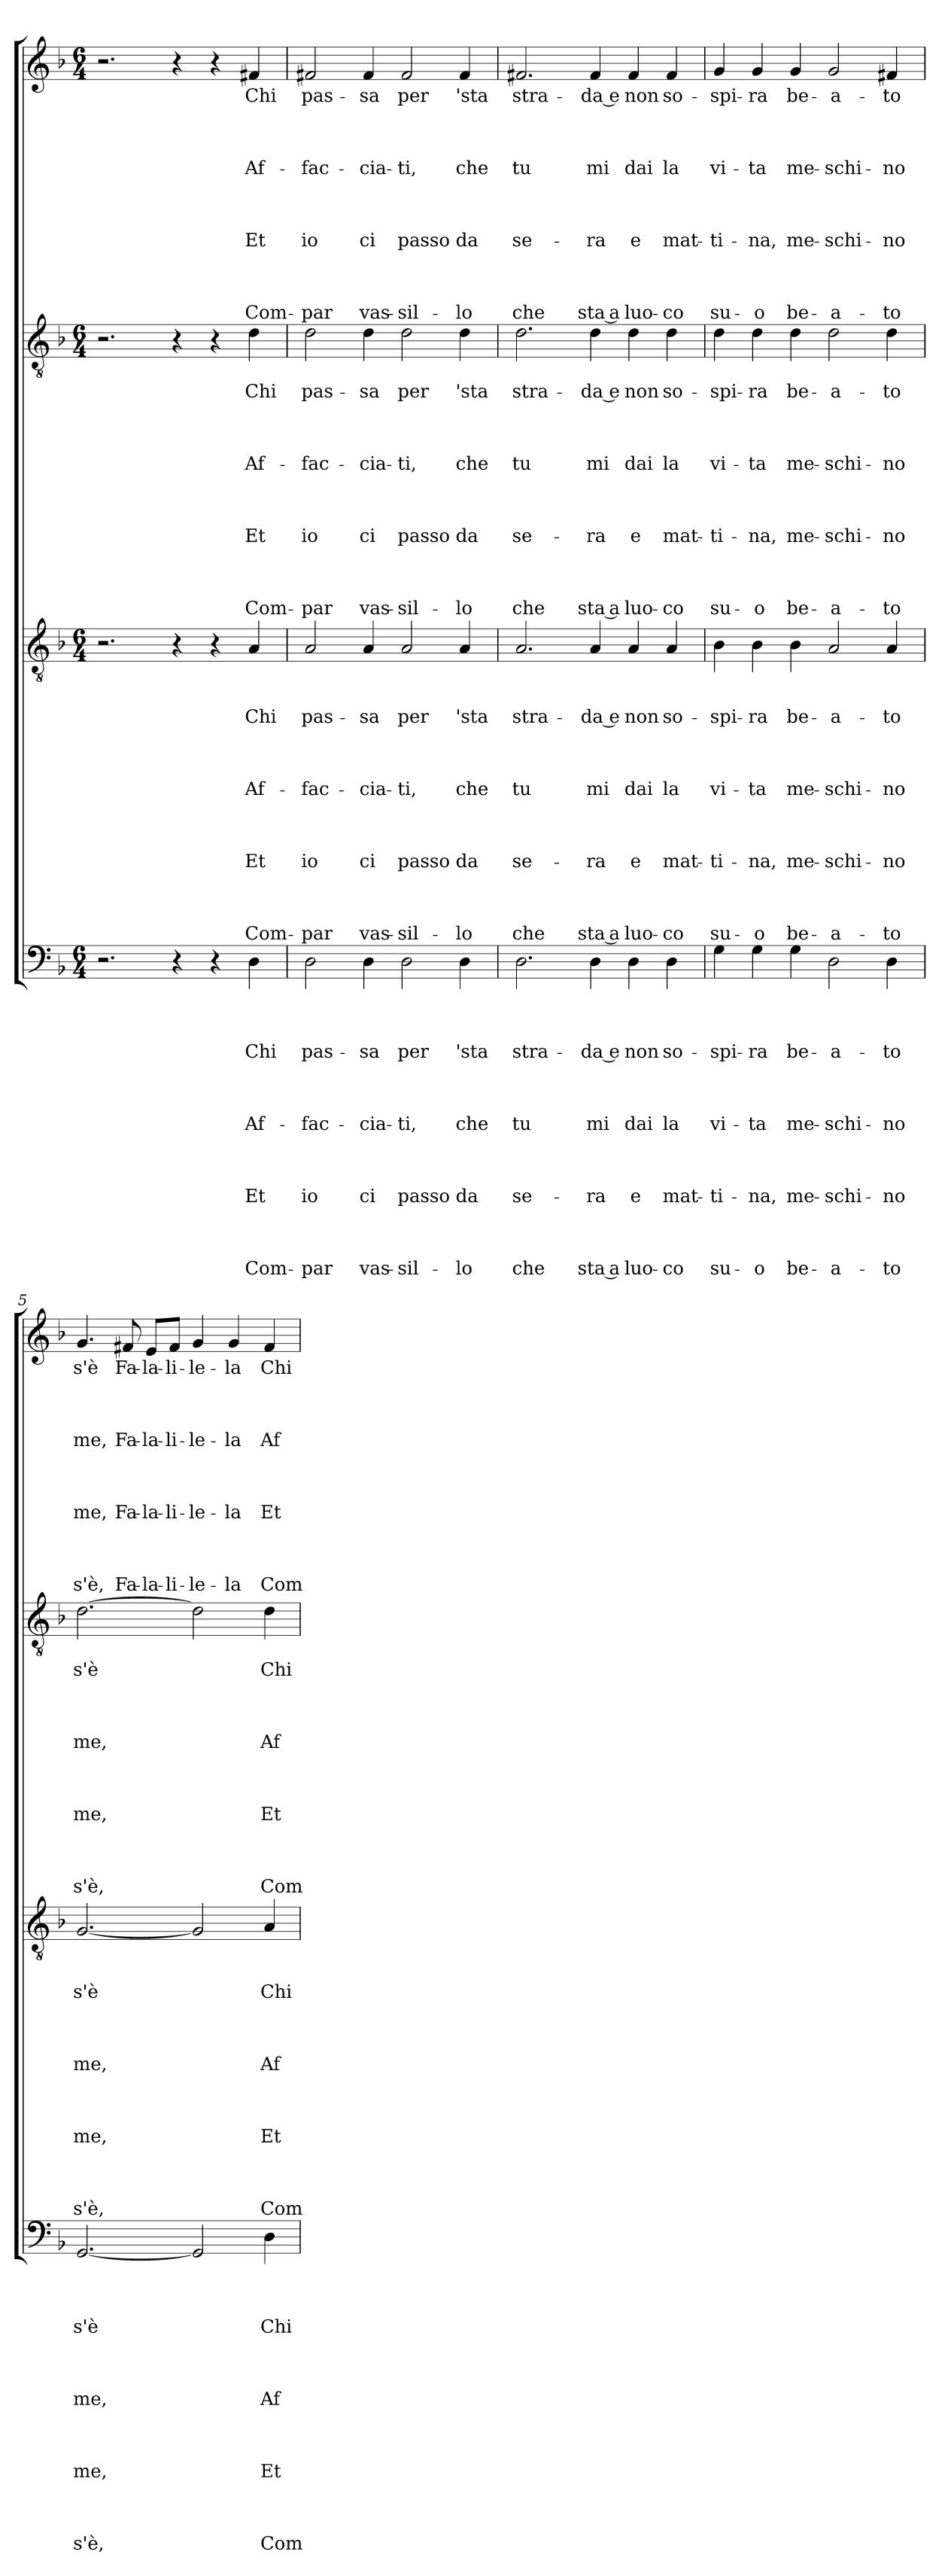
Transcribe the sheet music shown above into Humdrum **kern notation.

**kern	**text	**text	**text	**text	**text	**text	**text	**text	**text	**text	**text	**text	**text	**text	**text	**text	**kern	**text	**text	**text	**text	**text	**text	**text	**text	**text	**text	**text	**text	**text	**text	**text	**kern	**text	**text	**text	**text	**text	**text	**text	**text	**text	**text	**text	**text	**text	**text	**kern	**text	**text	**text	**text	**text	**text	**text	**text	**text	**text	**text	**text	**text
*part4	*part4	*part4	*part4	*part4	*part4	*part4	*part4	*part4	*part4	*part4	*part4	*part4	*part4	*part4	*part4	*part4	*part3	*part3	*part3	*part3	*part3	*part3	*part3	*part3	*part3	*part3	*part3	*part3	*part3	*part3	*part3	*part3	*part2	*part2	*part2	*part2	*part2	*part2	*part2	*part2	*part2	*part2	*part2	*part2	*part2	*part2	*part2	*part1	*part1	*part1	*part1	*part1	*part1	*part1	*part1	*part1	*part1	*part1	*part1	*part1	*part1
*staff4	*staff4	*staff4	*staff4	*staff4	*staff4	*staff4	*staff4	*staff4	*staff4	*staff4	*staff4	*staff4	*staff4	*staff4	*staff4	*staff4	*staff3	*staff3	*staff3	*staff3	*staff3	*staff3	*staff3	*staff3	*staff3	*staff3	*staff3	*staff3	*staff3	*staff3	*staff3	*staff3	*staff2	*staff2	*staff2	*staff2	*staff2	*staff2	*staff2	*staff2	*staff2	*staff2	*staff2	*staff2	*staff2	*staff2	*staff2	*staff1	*staff1	*staff1	*staff1	*staff1	*staff1	*staff1	*staff1	*staff1	*staff1	*staff1	*staff1	*staff1	*staff1
*clefF4	*	*	*	*	*	*	*	*	*	*	*	*	*	*	*	*	*clefGv2	*	*	*	*	*	*	*	*	*	*	*	*	*	*	*	*clefGv2	*	*	*	*	*	*	*	*	*	*	*	*	*	*	*clefG2	*	*	*	*	*	*	*	*	*	*	*	*	*
*k[b-]	*	*	*	*	*	*	*	*	*	*	*	*	*	*	*	*	*k[b-]	*	*	*	*	*	*	*	*	*	*	*	*	*	*	*	*k[b-]	*	*	*	*	*	*	*	*	*	*	*	*	*	*	*k[b-]	*	*	*	*	*	*	*	*	*	*	*	*	*
*F:	*	*	*	*	*	*	*	*	*	*	*	*	*	*	*	*	*F:	*	*	*	*	*	*	*	*	*	*	*	*	*	*	*	*F:	*	*	*	*	*	*	*	*	*	*	*	*	*	*	*F:	*	*	*	*	*	*	*	*	*	*	*	*	*
*M6/4	*	*	*	*	*	*	*	*	*	*	*	*	*	*	*	*	*M6/4	*	*	*	*	*	*	*	*	*	*	*	*	*	*	*	*M6/4	*	*	*	*	*	*	*	*	*	*	*	*	*	*	*M6/4	*	*	*	*	*	*	*	*	*	*	*	*	*
=1	=1	=1	=1	=1	=1	=1	=1	=1	=1	=1	=1	=1	=1	=1	=1	=1	=1	=1	=1	=1	=1	=1	=1	=1	=1	=1	=1	=1	=1	=1	=1	=1	=1	=1	=1	=1	=1	=1	=1	=1	=1	=1	=1	=1	=1	=1	=1	=1	=1	=1	=1	=1	=1	=1	=1	=1	=1	=1	=1	=1	=1
2.r	.	.	.	.	.	.	.	.	.	.	.	.	.	.	.	.	2.r	.	.	.	.	.	.	.	.	.	.	.	.	.	.	.	2.r	.	.	.	.	.	.	.	.	.	.	.	.	.	.	2.r	.	.	.	.	.	.	.	.	.	.	.	.	.
4r	.	.	.	.	.	.	.	.	.	.	.	.	.	.	.	.	4r	.	.	.	.	.	.	.	.	.	.	.	.	.	.	.	4r	.	.	.	.	.	.	.	.	.	.	.	.	.	.	4r	.	.	.	.	.	.	.	.	.	.	.	.	.
4r	.	.	.	.	.	.	.	.	.	.	.	.	.	.	.	.	4r	.	.	.	.	.	.	.	.	.	.	.	.	.	.	.	4r	.	.	.	.	.	.	.	.	.	.	.	.	.	.	4r	.	.	.	.	.	.	.	.	.	.	.	.	.
!	!	!	!	!LO:LY:b	!	!	!	!LO:LY:b	!	!	!	!LO:LY:b	!	!	!	!LO:LY:b	!	!	!	!LO:LY:b	!	!	!	!LO:LY:b	!	!	!	!LO:LY:b	!	!	!	!LO:LY:b	!	!	!LO:LY:b	!	!	!	!LO:LY:b	!	!	!	!LO:LY:b	!	!	!	!LO:LY:b	!	!LO:LY:b	!	!	!	!LO:LY:b	!	!	!	!LO:LY:b	!	!	!	!LO:LY:b
4D\	.	.	.	Chi	.	.	.	Af-	.	.	.	Et	.	.	.	Com-	4A/	.	.	Chi	.	.	.	Af-	.	.	.	Et	.	.	.	Com-	4d\	.	Chi	.	.	.	Af-	.	.	.	Et	.	.	.	Com-	4f#X/	Chi	.	.	.	Af-	.	.	.	Et	.	.	.	Com-
=2	=2	=2	=2	=2	=2	=2	=2	=2	=2	=2	=2	=2	=2	=2	=2	=2	=2	=2	=2	=2	=2	=2	=2	=2	=2	=2	=2	=2	=2	=2	=2	=2	=2	=2	=2	=2	=2	=2	=2	=2	=2	=2	=2	=2	=2	=2	=2	=2	=2	=2	=2	=2	=2	=2	=2	=2	=2	=2	=2	=2	=2
!	!	!	!	!LO:LY:b	!	!	!	!LO:LY:b	!	!	!	!LO:LY:b	!	!	!	!LO:LY:b	!	!	!	!LO:LY:b	!	!	!	!LO:LY:b	!	!	!	!LO:LY:b	!	!	!	!LO:LY:b	!	!	!LO:LY:b	!	!	!	!LO:LY:b	!	!	!	!LO:LY:b	!	!	!	!LO:LY:b	!	!LO:LY:b	!	!	!	!LO:LY:b	!	!	!	!LO:LY:b	!	!	!	!LO:LY:b
2D\	.	.	.	pas-	.	.	.	-fac-	.	.	.	io	.	.	.	-par	2A/	.	.	pas-	.	.	.	-fac-	.	.	.	io	.	.	.	-par	2d\	.	pas-	.	.	.	-fac-	.	.	.	io	.	.	.	-par	2f#X/	pas-	.	.	.	-fac-	.	.	.	io	.	.	.	-par
!	!	!	!	!LO:LY:b	!	!	!	!LO:LY:b	!	!	!	!LO:LY:b	!	!	!	!LO:LY:b	!	!	!	!LO:LY:b	!	!	!	!LO:LY:b	!	!	!	!LO:LY:b	!	!	!	!LO:LY:b	!	!	!LO:LY:b	!	!	!	!LO:LY:b	!	!	!	!LO:LY:b	!	!	!	!LO:LY:b	!	!LO:LY:b	!	!	!	!LO:LY:b	!	!	!	!LO:LY:b	!	!	!	!LO:LY:b
4D\	.	.	.	-sa	.	.	.	-cia-	.	.	.	ci	.	.	.	vas-	4A/	.	.	-sa	.	.	.	-cia-	.	.	.	ci	.	.	.	vas-	4d\	.	-sa	.	.	.	-cia-	.	.	.	ci	.	.	.	vas-	4f#/	-sa	.	.	.	-cia-	.	.	.	ci	.	.	.	vas-
!	!	!	!	!LO:LY:b	!	!	!	!LO:LY:b	!	!	!	!LO:LY:b	!	!	!	!LO:LY:b	!	!	!	!LO:LY:b	!	!	!	!LO:LY:b	!	!	!	!LO:LY:b	!	!	!	!LO:LY:b	!	!	!LO:LY:b	!	!	!	!LO:LY:b	!	!	!	!LO:LY:b	!	!	!	!LO:LY:b	!	!LO:LY:b	!	!	!	!LO:LY:b	!	!	!	!LO:LY:b	!	!	!	!LO:LY:b
2D\	.	.	.	per	.	.	.	-ti,	.	.	.	passo	.	.	.	-sil-	2A/	.	.	per	.	.	.	-ti,	.	.	.	passo	.	.	.	-sil-	2d\	.	per	.	.	.	-ti,	.	.	.	passo	.	.	.	-sil-	2f#/	per	.	.	.	-ti,	.	.	.	passo	.	.	.	-sil-
!	!	!	!	!LO:LY:b	!	!	!	!LO:LY:b	!	!	!	!LO:LY:b	!	!	!	!LO:LY:b	!	!	!	!LO:LY:b	!	!	!	!LO:LY:b	!	!	!	!LO:LY:b	!	!	!	!LO:LY:b	!	!	!LO:LY:b	!	!	!	!LO:LY:b	!	!	!	!LO:LY:b	!	!	!	!LO:LY:b	!	!LO:LY:b	!	!	!	!LO:LY:b	!	!	!	!LO:LY:b	!	!	!	!LO:LY:b
4D\	.	.	.	'sta	.	.	.	che	.	.	.	da	.	.	.	-lo	4A/	.	.	'sta	.	.	.	che	.	.	.	da	.	.	.	-lo	4d\	.	'sta	.	.	.	che	.	.	.	da	.	.	.	-lo	4f#/	'sta	.	.	.	che	.	.	.	da	.	.	.	-lo
=3	=3	=3	=3	=3	=3	=3	=3	=3	=3	=3	=3	=3	=3	=3	=3	=3	=3	=3	=3	=3	=3	=3	=3	=3	=3	=3	=3	=3	=3	=3	=3	=3	=3	=3	=3	=3	=3	=3	=3	=3	=3	=3	=3	=3	=3	=3	=3	=3	=3	=3	=3	=3	=3	=3	=3	=3	=3	=3	=3	=3	=3
!	!	!	!	!LO:LY:b	!	!	!	!LO:LY:b	!	!	!	!LO:LY:b	!	!	!	!LO:LY:b	!	!	!	!LO:LY:b	!	!	!	!LO:LY:b	!	!	!	!LO:LY:b	!	!	!	!LO:LY:b	!	!	!LO:LY:b	!	!	!	!LO:LY:b	!	!	!	!LO:LY:b	!	!	!	!LO:LY:b	!	!LO:LY:b	!	!	!	!LO:LY:b	!	!	!	!LO:LY:b	!	!	!	!LO:LY:b
2.D\	.	.	.	stra-	.	.	.	tu	.	.	.	se-	.	.	.	che	2.A/	.	.	stra-	.	.	.	tu	.	.	.	se-	.	.	.	che	2.d\	.	stra-	.	.	.	tu	.	.	.	se-	.	.	.	che	2.f#X/	stra-	.	.	.	tu	.	.	.	se-	.	.	.	che
!	!	!	!	!LO:LY:b	!	!	!	!LO:LY:b	!	!	!	!LO:LY:b	!	!	!	!LO:LY:b	!	!	!	!LO:LY:b	!	!	!	!LO:LY:b	!	!	!	!LO:LY:b	!	!	!	!LO:LY:b	!	!	!LO:LY:b	!	!	!	!LO:LY:b	!	!	!	!LO:LY:b	!	!	!	!LO:LY:b	!	!LO:LY:b	!	!	!	!LO:LY:b	!	!	!	!LO:LY:b	!	!	!	!LO:LY:b
4D\	.	.	.	-da e	.	.	.	mi	.	.	.	-ra	.	.	.	sta a	4A/	.	.	-da e	.	.	.	mi	.	.	.	-ra	.	.	.	sta a	4d\	.	-da e	.	.	.	mi	.	.	.	-ra	.	.	.	sta a	4f#/	-da e	.	.	.	mi	.	.	.	-ra	.	.	.	sta a
!	!	!	!	!LO:LY:b	!	!	!	!LO:LY:b	!	!	!	!LO:LY:b	!	!	!	!LO:LY:b	!	!	!	!LO:LY:b	!	!	!	!LO:LY:b	!	!	!	!LO:LY:b	!	!	!	!LO:LY:b	!	!	!LO:LY:b	!	!	!	!LO:LY:b	!	!	!	!LO:LY:b	!	!	!	!LO:LY:b	!	!LO:LY:b	!	!	!	!LO:LY:b	!	!	!	!LO:LY:b	!	!	!	!LO:LY:b
4D\	.	.	.	non	.	.	.	dai	.	.	.	e	.	.	.	luo-	4A/	.	.	non	.	.	.	dai	.	.	.	e	.	.	.	luo-	4d\	.	non	.	.	.	dai	.	.	.	e	.	.	.	luo-	4f#/	non	.	.	.	dai	.	.	.	e	.	.	.	luo-
!	!	!	!	!LO:LY:b	!	!	!	!LO:LY:b	!	!	!	!LO:LY:b	!	!	!	!LO:LY:b	!	!	!	!LO:LY:b	!	!	!	!LO:LY:b	!	!	!	!LO:LY:b	!	!	!	!LO:LY:b	!	!	!LO:LY:b	!	!	!	!LO:LY:b	!	!	!	!LO:LY:b	!	!	!	!LO:LY:b	!	!LO:LY:b	!	!	!	!LO:LY:b	!	!	!	!LO:LY:b	!	!	!	!LO:LY:b
4D\	.	.	.	so-	.	.	.	la	.	.	.	mat-	.	.	.	-co	4A/	.	.	so-	.	.	.	la	.	.	.	mat-	.	.	.	-co	4d\	.	so-	.	.	.	la	.	.	.	mat-	.	.	.	-co	4f#/	so-	.	.	.	la	.	.	.	mat-	.	.	.	-co
=4	=4	=4	=4	=4	=4	=4	=4	=4	=4	=4	=4	=4	=4	=4	=4	=4	=4	=4	=4	=4	=4	=4	=4	=4	=4	=4	=4	=4	=4	=4	=4	=4	=4	=4	=4	=4	=4	=4	=4	=4	=4	=4	=4	=4	=4	=4	=4	=4	=4	=4	=4	=4	=4	=4	=4	=4	=4	=4	=4	=4	=4
!	!	!	!	!LO:LY:b	!	!	!	!LO:LY:b	!	!	!	!LO:LY:b	!	!	!	!LO:LY:b	!	!	!	!LO:LY:b	!	!	!	!LO:LY:b	!	!	!	!LO:LY:b	!	!	!	!LO:LY:b	!	!	!LO:LY:b	!	!	!	!LO:LY:b	!	!	!	!LO:LY:b	!	!	!	!LO:LY:b	!	!LO:LY:b	!	!	!	!LO:LY:b	!	!	!	!LO:LY:b	!	!	!	!LO:LY:b
4G\	.	.	.	-spi-	.	.	.	vi-	.	.	.	-ti-	.	.	.	su-	4B-\	.	.	-spi-	.	.	.	vi-	.	.	.	-ti-	.	.	.	su-	4d\	.	-spi-	.	.	.	vi-	.	.	.	-ti-	.	.	.	su-	4g/	-spi-	.	.	.	vi-	.	.	.	-ti-	.	.	.	su-
!	!	!	!	!LO:LY:b	!	!	!	!LO:LY:b	!	!	!	!LO:LY:b	!	!	!	!LO:LY:b	!	!	!	!LO:LY:b	!	!	!	!LO:LY:b	!	!	!	!LO:LY:b	!	!	!	!LO:LY:b	!	!	!LO:LY:b	!	!	!	!LO:LY:b	!	!	!	!LO:LY:b	!	!	!	!LO:LY:b	!	!LO:LY:b	!	!	!	!LO:LY:b	!	!	!	!LO:LY:b	!	!	!	!LO:LY:b
4G\	.	.	.	-ra	.	.	.	-ta	.	.	.	-na,	.	.	.	-o	4B-\	.	.	-ra	.	.	.	-ta	.	.	.	-na,	.	.	.	-o	4d\	.	-ra	.	.	.	-ta	.	.	.	-na,	.	.	.	-o	4g/	-ra	.	.	.	-ta	.	.	.	-na,	.	.	.	-o
!	!	!	!	!LO:LY:b	!	!	!	!LO:LY:b	!	!	!	!LO:LY:b	!	!	!	!LO:LY:b	!	!	!	!LO:LY:b	!	!	!	!LO:LY:b	!	!	!	!LO:LY:b	!	!	!	!LO:LY:b	!	!	!LO:LY:b	!	!	!	!LO:LY:b	!	!	!	!LO:LY:b	!	!	!	!LO:LY:b	!	!LO:LY:b	!	!	!	!LO:LY:b	!	!	!	!LO:LY:b	!	!	!	!LO:LY:b
4G\	.	.	.	be-	.	.	.	me-	.	.	.	me-	.	.	.	be-	4B-\	.	.	be-	.	.	.	me-	.	.	.	me-	.	.	.	be-	4d\	.	be-	.	.	.	me-	.	.	.	me-	.	.	.	be-	4g/	be-	.	.	.	me-	.	.	.	me-	.	.	.	be-
!	!	!	!	!LO:LY:b	!	!	!	!LO:LY:b	!	!	!	!LO:LY:b	!	!	!	!LO:LY:b	!	!	!	!LO:LY:b	!	!	!	!LO:LY:b	!	!	!	!LO:LY:b	!	!	!	!LO:LY:b	!	!	!LO:LY:b	!	!	!	!LO:LY:b	!	!	!	!LO:LY:b	!	!	!	!LO:LY:b	!	!LO:LY:b	!	!	!	!LO:LY:b	!	!	!	!LO:LY:b	!	!	!	!LO:LY:b
2D\	.	.	.	-a-	.	.	.	-schi-	.	.	.	-schi-	.	.	.	-a-	2A/	.	.	-a-	.	.	.	-schi-	.	.	.	-schi-	.	.	.	-a-	2d\	.	-a-	.	.	.	-schi-	.	.	.	-schi-	.	.	.	-a-	2g/	-a-	.	.	.	-schi-	.	.	.	-schi-	.	.	.	-a-
!	!	!	!	!LO:LY:b	!	!	!	!LO:LY:b	!	!	!	!LO:LY:b	!	!	!	!LO:LY:b	!	!	!	!LO:LY:b	!	!	!	!LO:LY:b	!	!	!	!LO:LY:b	!	!	!	!LO:LY:b	!	!	!LO:LY:b	!	!	!	!LO:LY:b	!	!	!	!LO:LY:b	!	!	!	!LO:LY:b	!	!LO:LY:b	!	!	!	!LO:LY:b	!	!	!	!LO:LY:b	!	!	!	!LO:LY:b
4D\	.	.	.	-to	.	.	.	-no	.	.	.	-no	.	.	.	-to	4A/	.	.	-to	.	.	.	-no	.	.	.	-no	.	.	.	-to	4d\	.	-to	.	.	.	-no	.	.	.	-no	.	.	.	-to	4f#X/	-to	.	.	.	-no	.	.	.	-no	.	.	.	-to
=5	=5	=5	=5	=5	=5	=5	=5	=5	=5	=5	=5	=5	=5	=5	=5	=5	=5	=5	=5	=5	=5	=5	=5	=5	=5	=5	=5	=5	=5	=5	=5	=5	=5	=5	=5	=5	=5	=5	=5	=5	=5	=5	=5	=5	=5	=5	=5	=5	=5	=5	=5	=5	=5	=5	=5	=5	=5	=5	=5	=5	=5
!	!	!	!	!LO:LY:b	!	!	!	!LO:LY:b	!	!	!	!LO:LY:b	!	!	!	!LO:LY:b	!	!	!	!LO:LY:b	!	!	!	!LO:LY:b	!	!	!	!LO:LY:b	!	!	!	!LO:LY:b	!	!	!LO:LY:b	!	!	!	!LO:LY:b	!	!	!	!LO:LY:b	!	!	!	!LO:LY:b	!	!LO:LY:b	!	!	!	!LO:LY:b	!	!	!	!LO:LY:b	!	!	!	!LO:LY:b
[2.GG/	.	.	.	s'è	.	.	.	me,	.	.	.	me,	.	.	.	s'è,	[2.G/	.	.	s'è	.	.	.	me,	.	.	.	me,	.	.	.	s'è,	[2.d\	.	s'è	.	.	.	me,	.	.	.	me,	.	.	.	s'è,	4.g/	s'è	.	.	.	me,	.	.	.	me,	.	.	.	s'è,
!	!	!	!	!	!	!	!	!	!	!	!	!	!	!	!	!	!	!	!	!	!	!	!	!	!	!	!	!	!	!	!	!	!	!	!	!	!	!	!	!	!	!	!	!	!	!	!	!	!LO:LY:b	!	!	!	!LO:LY:b	!	!	!	!LO:LY:b	!	!	!	!LO:LY:b
.	.	.	.	.	.	.	.	.	.	.	.	.	.	.	.	.	.	.	.	.	.	.	.	.	.	.	.	.	.	.	.	.	.	.	.	.	.	.	.	.	.	.	.	.	.	.	.	8f#X/	Fa-	.	.	.	Fa-	.	.	.	Fa-	.	.	.	Fa-
!	!	!	!	!	!	!	!	!	!	!	!	!	!	!	!	!	!	!	!	!	!	!	!	!	!	!	!	!	!	!	!	!	!	!	!	!	!	!	!	!	!	!	!	!	!	!	!	!	!LO:LY:b	!	!	!	!LO:LY:b	!	!	!	!LO:LY:b	!	!	!	!LO:LY:b
.	.	.	.	.	.	.	.	.	.	.	.	.	.	.	.	.	.	.	.	.	.	.	.	.	.	.	.	.	.	.	.	.	.	.	.	.	.	.	.	.	.	.	.	.	.	.	.	8e/L	-la-	.	.	.	-la-	.	.	.	-la-	.	.	.	-la-
!	!	!	!	!	!	!	!	!	!	!	!	!	!	!	!	!	!	!	!	!	!	!	!	!	!	!	!	!	!	!	!	!	!	!	!	!	!	!	!	!	!	!	!	!	!	!	!	!	!LO:LY:b	!	!	!	!LO:LY:b	!	!	!	!LO:LY:b	!	!	!	!LO:LY:b
.	.	.	.	.	.	.	.	.	.	.	.	.	.	.	.	.	.	.	.	.	.	.	.	.	.	.	.	.	.	.	.	.	.	.	.	.	.	.	.	.	.	.	.	.	.	.	.	8f#/J	-li-	.	.	.	-li-	.	.	.	-li-	.	.	.	-li-
!	!	!	!	!	!	!	!	!	!	!	!	!	!	!	!	!	!	!	!	!	!	!	!	!	!	!	!	!	!	!	!	!	!	!	!	!	!	!	!	!	!	!	!	!	!	!	!	!	!LO:LY:b	!	!	!	!LO:LY:b	!	!	!	!LO:LY:b	!	!	!	!LO:LY:b
2GG/]	.	.	.	.	.	.	.	.	.	.	.	.	.	.	.	.	2G/]	.	.	.	.	.	.	.	.	.	.	.	.	.	.	.	2d\]	.	.	.	.	.	.	.	.	.	.	.	.	.	.	4g/	-le-	.	.	.	-le-	.	.	.	-le-	.	.	.	-le-
!	!	!	!	!	!	!	!	!	!	!	!	!	!	!	!	!	!	!	!	!	!	!	!	!	!	!	!	!	!	!	!	!	!	!	!	!	!	!	!	!	!	!	!	!	!	!	!	!	!LO:LY:b	!	!	!	!LO:LY:b	!	!	!	!LO:LY:b	!	!	!	!LO:LY:b
.	.	.	.	.	.	.	.	.	.	.	.	.	.	.	.	.	.	.	.	.	.	.	.	.	.	.	.	.	.	.	.	.	.	.	.	.	.	.	.	.	.	.	.	.	.	.	.	4g/	-la	.	.	.	-la	.	.	.	-la	.	.	.	-la
!	!	!	!	!LO:LY:b	!	!	!	!LO:LY:b	!	!	!	!LO:LY:b	!	!	!	!LO:LY:b	!	!	!	!LO:LY:b	!	!	!	!LO:LY:b	!	!	!	!LO:LY:b	!	!	!	!LO:LY:b	!	!	!LO:LY:b	!	!	!	!LO:LY:b	!	!	!	!LO:LY:b	!	!	!	!LO:LY:b	!	!LO:LY:b	!	!	!	!LO:LY:b	!	!	!	!LO:LY:b	!	!	!	!LO:LY:b
4D\	.	.	.	Chi	.	.	.	Af-	.	.	.	Et	.	.	.	Com-	4A/	.	.	Chi	.	.	.	Af-	.	.	.	Et	.	.	.	Com-	4d\	.	Chi	.	.	.	Af-	.	.	.	Et	.	.	.	Com-	4f#/	Chi	.	.	.	Af-	.	.	.	Et	.	.	.	Com-
=	=	=	=	=	=	=	=	=	=	=	=	=	=	=	=	=	=	=	=	=	=	=	=	=	=	=	=	=	=	=	=	=	=	=	=	=	=	=	=	=	=	=	=	=	=	=	=	=	=	=	=	=	=	=	=	=	=	=	=	=	=
*-	*-	*-	*-	*-	*-	*-	*-	*-	*-	*-	*-	*-	*-	*-	*-	*-	*-	*-	*-	*-	*-	*-	*-	*-	*-	*-	*-	*-	*-	*-	*-	*-	*-	*-	*-	*-	*-	*-	*-	*-	*-	*-	*-	*-	*-	*-	*-	*-	*-	*-	*-	*-	*-	*-	*-	*-	*-	*-	*-	*-	*-
